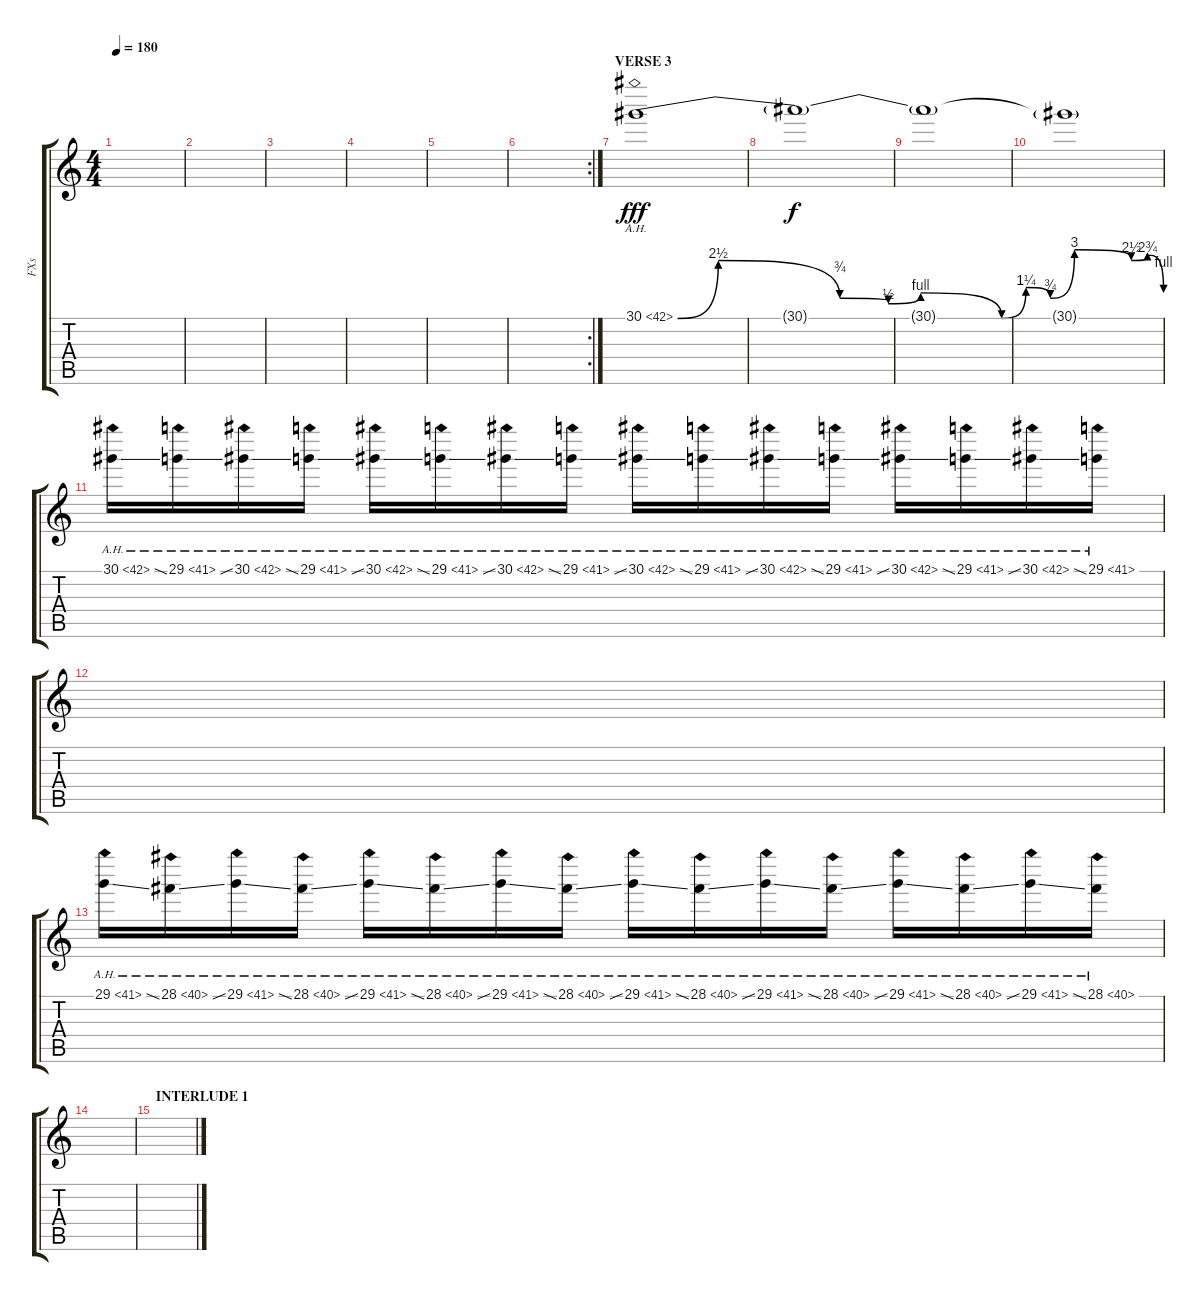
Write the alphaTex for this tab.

\track ("FXs" "FXs") {instrument lead2sawtooth}
\staff {score tabs}
\tuning (D4 A3 F3 C3 G2 C2) {hide}
\ts (4 4)
\tempo 180
\clef g2
\ks c
|
|
|
|
|
\rc 2
|
\section ("" "VERSE 3")
30.1{be (custom 0 0 5 10 20 3 26 2 30 4 40 0 43 5 46 3 49 12 56 10 58 11 60 4) ah 12}.1{dy fff instrument helicopter} |
30.1{t}.1{dy f} |
30.1{t}.1 |
30.1{t}.1 |
30.1{ah 12 ss}.16{instrument pad4choir} 29.1{ah 12 ss}.16 30.1{ah 12 ss}.16 29.1{ah 12 ss}.16 30.1{ah 12 ss}.16 29.1{ah 12 ss}.16 30.1{ah 12 ss}.16 29.1{ah 12 ss}.16 30.1{ah 12 ss}.16 29.1{ah 12 ss}.16 30.1{ah 12 ss}.16 29.1{ah 12 ss}.16 30.1{ah 12 ss}.16 29.1{ah 12 ss}.16 30.1{ah 12 ss}.16 29.1{ah 12}.16 |
|
29.1{ah 12 ss}.16{instrument pad4choir} 28.1{ah 12 ss}.16 29.1{ah 12 ss}.16 28.1{ah 12 ss}.16 29.1{ah 12 ss}.16 28.1{ah 12 ss}.16 29.1{ah 12 ss}.16 28.1{ah 12 ss}.16 29.1{ah 12 ss}.16 28.1{ah 12 ss}.16 29.1{ah 12 ss}.16 28.1{ah 12 ss}.16 29.1{ah 12 ss}.16 28.1{ah 12 ss}.16 29.1{ah 12 ss}.16 28.1{ah 12}.16 |
|
\section ("" "INTERLUDE 1")
